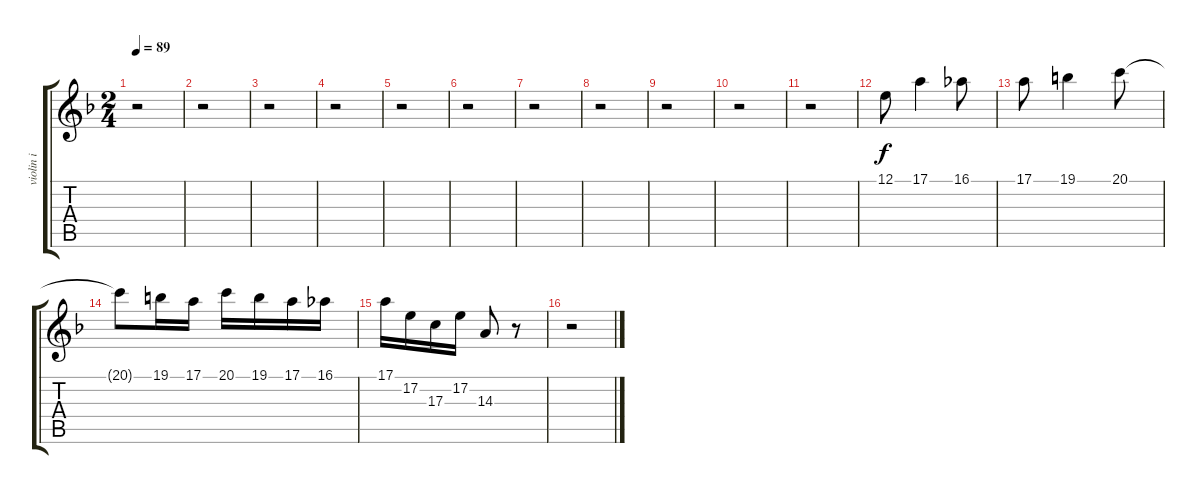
\track ("violin i" "violin i") {instrument stringensemble1}
\staff {score tabs}
\tuning (E4 B3 G3 D3 A2 E2) {hide}
\ts (2 4)
\tempo 89
\clef g2
\ks dminor
r.2{dy f} |
r.2 |
r.2 |
r.2 |
r.2 |
r.2 |
r.2 |
r.2 |
r.2 |
r.2 |
r.2 |
12.1.8 17.1.4 16.1.8 |
17.1.8 19.1.4 20.1.8 |
20.1{t}.8 19.1.16 17.1.16 20.1.16 19.1.16 17.1.16 16.1.16 |
17.1.16 17.2.16 17.3.16 17.2.16 14.3.8 r.8 |
r.2
